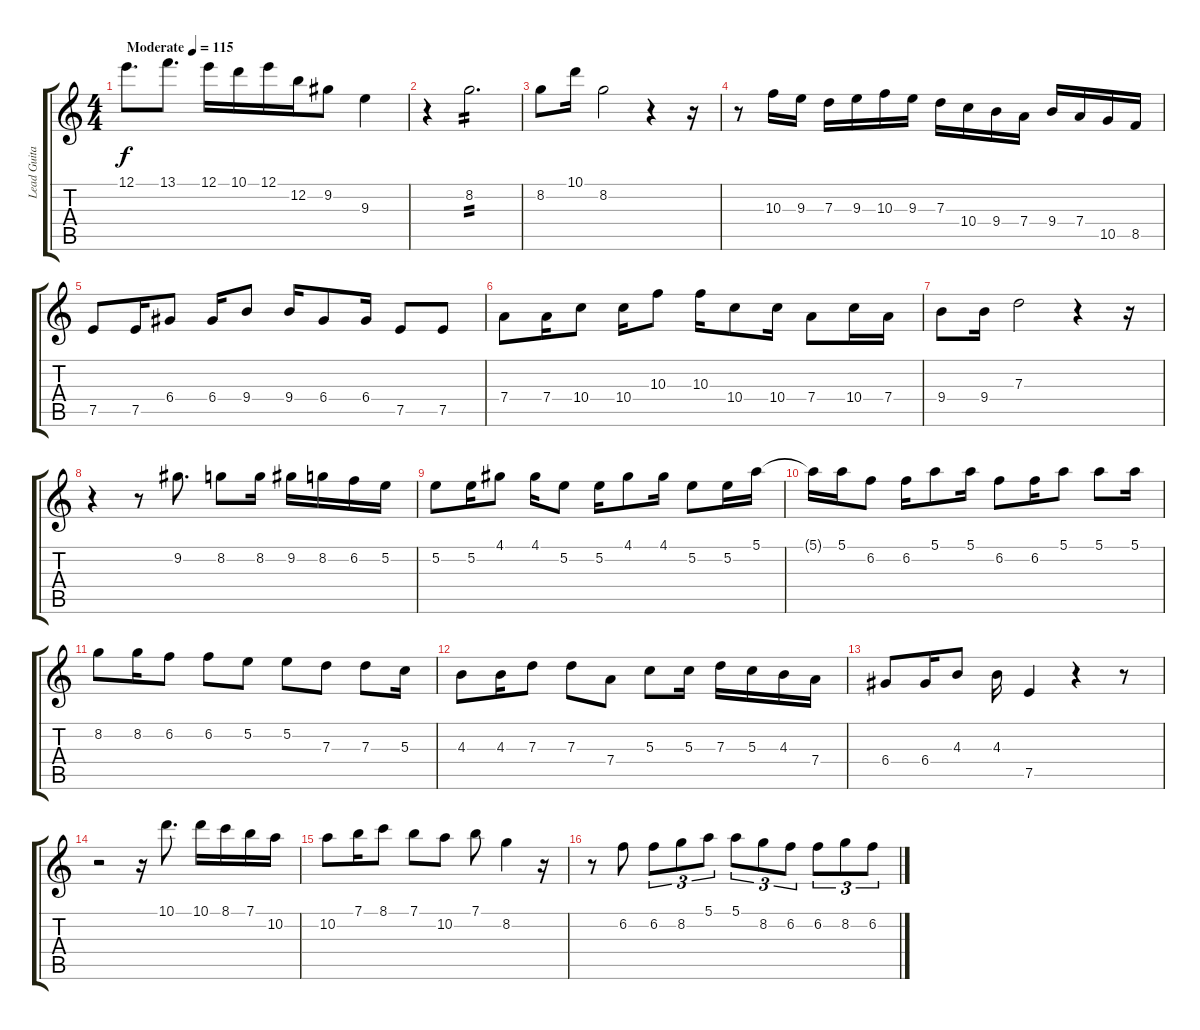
\track ("Lead Guitar" "Lead Guita") {solo instrument acousticguitarnylon}
\staff {score tabs}
\tuning (E4 B3 G3 D3 A2 E2) {hide}
\ts (4 4)
\tempo (115 "Moderate")
\clef g2
\ks c
12.1.8{d dy f instrument acousticguitarnylon beam Down} 13.1.8{d beam Down} 12.1.16{beam Down} 10.1.16{beam Down beam merge} 12.1.16{beam Down} 12.2.16{beam Down} 9.2.8{beam Down} 9.3.4{beam Down} |
r.4 8.2.2{d tp 2} |
8.2.8 10.1.16 8.2.2 r.4 r.16 |
r.8 10.3.16 9.3.16 7.3.16 9.3.16 10.3.16 9.3.16 7.3.16 10.4.16 9.4.16 7.4.16 9.4.16 7.4.16 10.5.16 8.5.16 |
7.5.8 7.5.16 6.4.8 6.4.16 9.4.8 9.4.16 6.4.8 6.4.16 7.5.8 7.5.8 |
7.4.8 7.4.16 10.4.8 10.4.16 10.3.8 10.3.16 10.4.8 10.4.16 7.4.8 10.4.16 7.4.16 |
9.4.8 9.4.16 7.3.2 r.4 r.16 |
r.4 r.8 9.2.8{d} 8.2.8 8.2.16 9.2.16 8.2.16 6.2.16 5.2.16 |
5.2.8 5.2.16 4.1.8 4.1.16 5.2.8 5.2.16 4.1.8 4.1.16 5.2.8 5.2.16 5.1.16 |
5.1{t}.16 5.1.16 6.2.8 6.2.16 5.1.8 5.1.16 6.2.8 6.2.16 5.1.8 5.1.8 5.1.16 |
8.2.8 8.2.16 6.2.8 6.2.8 5.2.8 5.2.8 7.3.8 7.3.8 5.3.16 |
4.3.8 4.3.16 7.3.8 7.3.8 7.4.8 5.3.8 5.3.16 7.3.16 5.3.16 4.3.16 7.4.16 |
6.4.8 6.4.16 4.3.8 4.3.16 7.5.4 r.4 r.8 |
r.2 r.16 10.1.8{d} 10.1.16 8.1.16 7.1.16 10.2.16 |
10.2.8 7.1.16 8.1.8 7.1.8 10.2.8 7.1.8 8.2.4 r.16 |
r.8 6.2.8 6.2.8{tu (3 2)} 8.2.8{tu (3 2)} 5.1.8{tu (3 2)} 5.1.8{tu (3 2)} 8.2.8{tu (3 2)} 6.2.8{tu (3 2)} 6.2.8{tu (3 2)} 8.2.8{tu (3 2)} 6.2.8{tu (3 2)}
